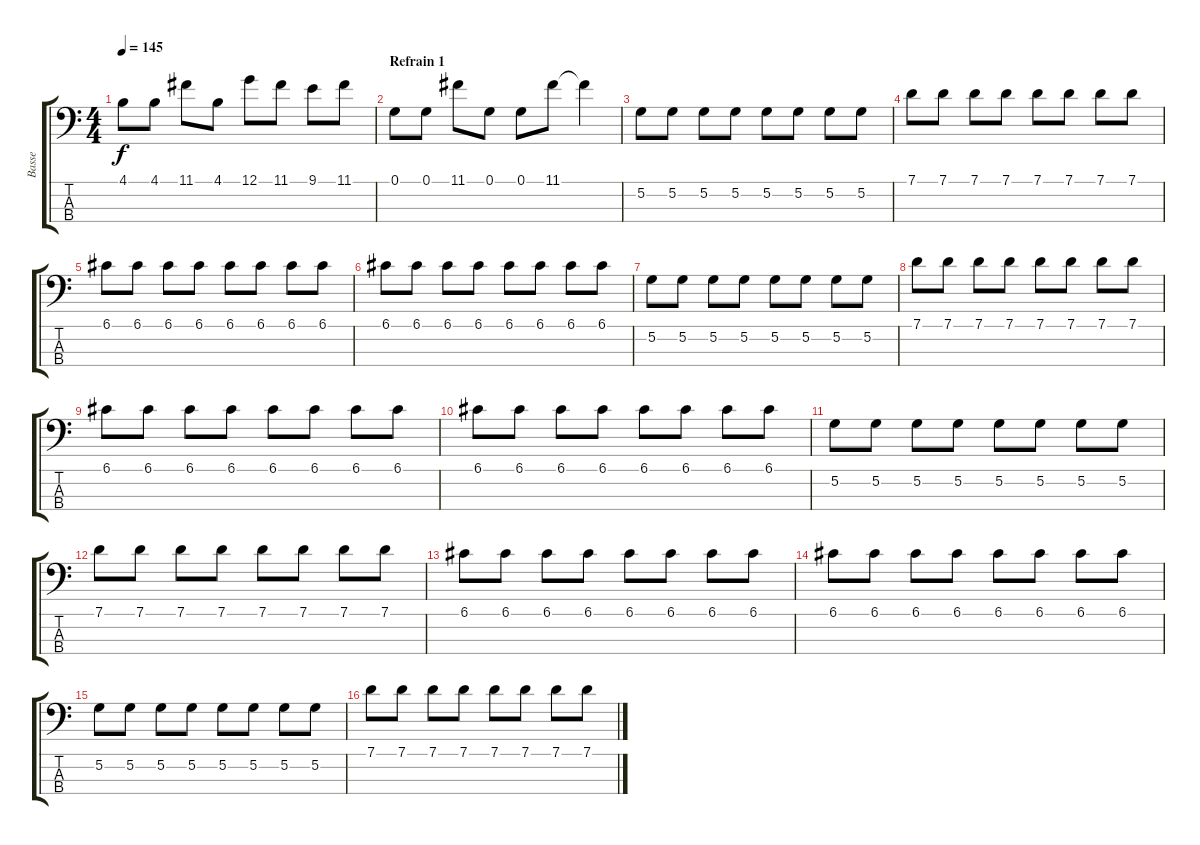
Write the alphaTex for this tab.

\track ("Basse" "Basse") {instrument acousticbass}
\staff {score tabs}
\tuning (G2 D2 A1 E1) {hide}
\ts (4 4)
\tempo 145
\clef f4
\ks c
4.1.8{dy f} 4.1.8 11.1.8 4.1.8 12.1.8 11.1.8 9.1.8 11.1.8 |
\section ("" "Refrain 1")
0.1.8 0.1.8 11.1.8 0.1.8 0.1.8 11.1.8 11.1{t}.4 |
5.2.8{volume 10} 5.2.8 5.2.8 5.2.8 5.2.8 5.2.8 5.2.8 5.2.8 |
7.1.8 7.1.8 7.1.8 7.1.8 7.1.8 7.1.8 7.1.8 7.1.8 |
6.1.8 6.1.8 6.1.8 6.1.8 6.1.8 6.1.8 6.1.8 6.1.8 |
6.1.8 6.1.8 6.1.8 6.1.8 6.1.8 6.1.8 6.1.8 6.1.8 |
5.2.8 5.2.8 5.2.8 5.2.8 5.2.8 5.2.8 5.2.8 5.2.8 |
7.1.8 7.1.8 7.1.8 7.1.8 7.1.8 7.1.8 7.1.8 7.1.8 |
6.1.8 6.1.8 6.1.8 6.1.8 6.1.8 6.1.8 6.1.8 6.1.8 |
6.1.8 6.1.8 6.1.8 6.1.8 6.1.8 6.1.8 6.1.8 6.1.8 |
5.2.8 5.2.8 5.2.8 5.2.8 5.2.8 5.2.8 5.2.8 5.2.8 |
7.1.8 7.1.8 7.1.8 7.1.8 7.1.8 7.1.8 7.1.8 7.1.8 |
6.1.8 6.1.8 6.1.8 6.1.8 6.1.8 6.1.8 6.1.8 6.1.8 |
6.1.8 6.1.8 6.1.8 6.1.8 6.1.8 6.1.8 6.1.8 6.1.8 |
5.2.8 5.2.8 5.2.8 5.2.8 5.2.8 5.2.8 5.2.8 5.2.8 |
7.1.8 7.1.8 7.1.8 7.1.8 7.1.8 7.1.8 7.1.8 7.1.8
